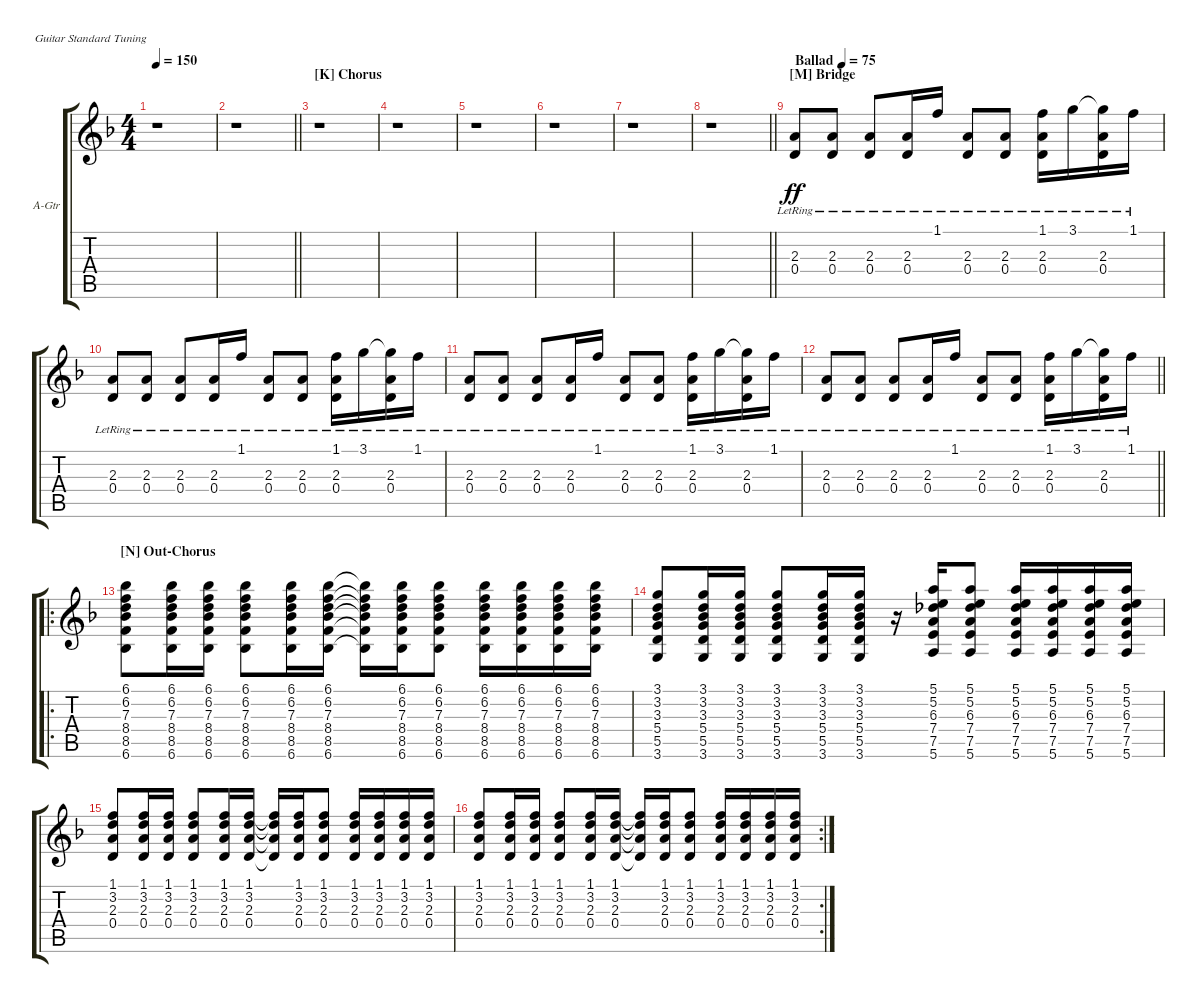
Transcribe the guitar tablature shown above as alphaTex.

\bracketExtendMode groupsimilarinstruments
\firstSystemTrackNameOrientation horizontal
\otherSystemsTrackNameOrientation horizontal
\track ("Rhythm 2 (Acoustic Steel)" "A-Gtr") {instrument acousticguitarsteel}
\staff {score tabs}
\tuning (E4 B3 G3 D3 A2 E2)
\ts (4 4)
\tempo 150
\clef g2
\ks dminor
r.1{dy ff} |
\barLineRight lightlight
r.1 |
\section ("K" "Chorus")
r.1 |
r.1 |
r.1 |
r.1 |
r.1 |
\barLineRight lightlight
r.1 |
\section ("M" "Bridge")
\tempo (75 "Ballad")
(2.3{lr} 0.4{lr}).8 (2.3{lr} 0.4{lr}).8 (2.3{lr} 0.4{lr}).8 (2.3{lr} 0.4{lr}).16 1.1{lr}.16 (2.3{lr} 0.4{lr}).8 (2.3{lr} 0.4{lr}).8 (1.1{lr} 2.3{lr} 0.4{lr}).16 3.1{lr}.16 (3.1{lr t} 2.3{lr} 0.4{lr}).16 1.1{lr}.16 |
(2.3{lr} 0.4{lr}).8 (2.3{lr} 0.4{lr}).8 (2.3{lr} 0.4{lr}).8 (2.3{lr} 0.4{lr}).16 1.1{lr}.16 (2.3{lr} 0.4{lr}).8 (2.3{lr} 0.4{lr}).8 (1.1{lr} 2.3{lr} 0.4{lr}).16 3.1{lr}.16 (3.1{lr t} 2.3{lr} 0.4{lr}).16 1.1{lr}.16 |
(2.3{lr} 0.4{lr}).8 (2.3{lr} 0.4{lr}).8 (2.3{lr} 0.4{lr}).8 (2.3{lr} 0.4{lr}).16 1.1{lr}.16 (2.3{lr} 0.4{lr}).8 (2.3{lr} 0.4{lr}).8 (1.1{lr} 2.3{lr} 0.4{lr}).16 3.1{lr}.16 (3.1{lr t} 2.3{lr} 0.4{lr}).16 1.1{lr}.16 |
\barLineRight lightlight
(2.3{lr} 0.4{lr}).8 (2.3{lr} 0.4{lr}).8 (2.3{lr} 0.4{lr}).8 (2.3{lr} 0.4{lr}).16 1.1{lr}.16 (2.3{lr} 0.4{lr}).8 (2.3{lr} 0.4{lr}).8 (1.1{lr} 2.3{lr} 0.4{lr}).16 3.1{lr}.16 (3.1{lr t} 2.3{lr} 0.4{lr}).16 1.1{lr}.16 |
\ro
\section ("N" "Out-Chorus")
(6.1 6.2 7.3 8.4 8.5 6.6).8 (6.1 6.2 7.3 8.4 8.5 6.6).16 (6.1 6.2 7.3 8.4 8.5 6.6).16 (6.1 6.2 7.3 8.4 8.5 6.6).8 (6.1 6.2 7.3 8.4 8.5 6.6).16 (6.1 6.2 7.3 8.4 8.5 6.6).16 (6.1{t} 6.2{t} 7.3{t} 8.4{t} 8.5{t} 6.6{t}).16 (6.1 6.2 7.3 8.4 8.5 6.6).16 (6.1 6.2 7.3 8.4 8.5 6.6).8 (6.1 6.2 7.3 8.4 8.5 6.6).16 (6.1 6.2 7.3 8.4 8.5 6.6).16 (6.1 6.2 7.3 8.4 8.5 6.6).16 (6.1 6.2 7.3 8.4 8.5 6.6).16 |
(3.1 3.2 3.3 5.4 5.5 3.6).8 (3.1 3.2 3.3 5.4 5.5 3.6).16 (3.1 3.2 3.3 5.4 5.5 3.6).16 (3.1 3.2 3.3 5.4 5.5 3.6).8 (3.1 3.2 3.3 5.4 5.5 3.6).16 (3.1 3.2 3.3 5.4 5.5 3.6).16 r.16 (5.1 5.2 6.3 7.4 7.5 5.6).16 (5.1 5.2 6.3 7.4 7.5 5.6).8 (5.1 5.2 6.3 7.4 7.5 5.6).16 (5.1 5.2 6.3 7.4 7.5 5.6).16 (5.1 5.2 6.3 7.4 7.5 5.6).16 (5.1 5.2 6.3 7.4 7.5 5.6).16 |
(1.1 3.2 2.3 0.4).8 (1.1 3.2 2.3 0.4).16 (1.1 3.2 2.3 0.4).16 (1.1 3.2 2.3 0.4).8 (1.1 3.2 2.3 0.4).16 (1.1 3.2 2.3 0.4).16 (1.1{t} 3.2{t} 2.3{t} 0.4{t}).16 (1.1 3.2 2.3 0.4).16 (1.1 3.2 2.3 0.4).8 (1.1 3.2 2.3 0.4).16 (1.1 3.2 2.3 0.4).16 (1.1 3.2 2.3 0.4).16 (1.1 3.2 2.3 0.4).16 |
\rc 2
(1.1 3.2 2.3 0.4).8 (1.1 3.2 2.3 0.4).16 (1.1 3.2 2.3 0.4).16 (1.1 3.2 2.3 0.4).8 (1.1 3.2 2.3 0.4).16 (1.1 3.2 2.3 0.4).16 (1.1{t} 3.2{t} 2.3{t} 0.4{t}).16 (1.1 3.2 2.3 0.4).16 (1.1 3.2 2.3 0.4).8 (1.1 3.2 2.3 0.4).16 (1.1 3.2 2.3 0.4).16 (1.1 3.2 2.3 0.4).16 (1.1 3.2 2.3 0.4).16
